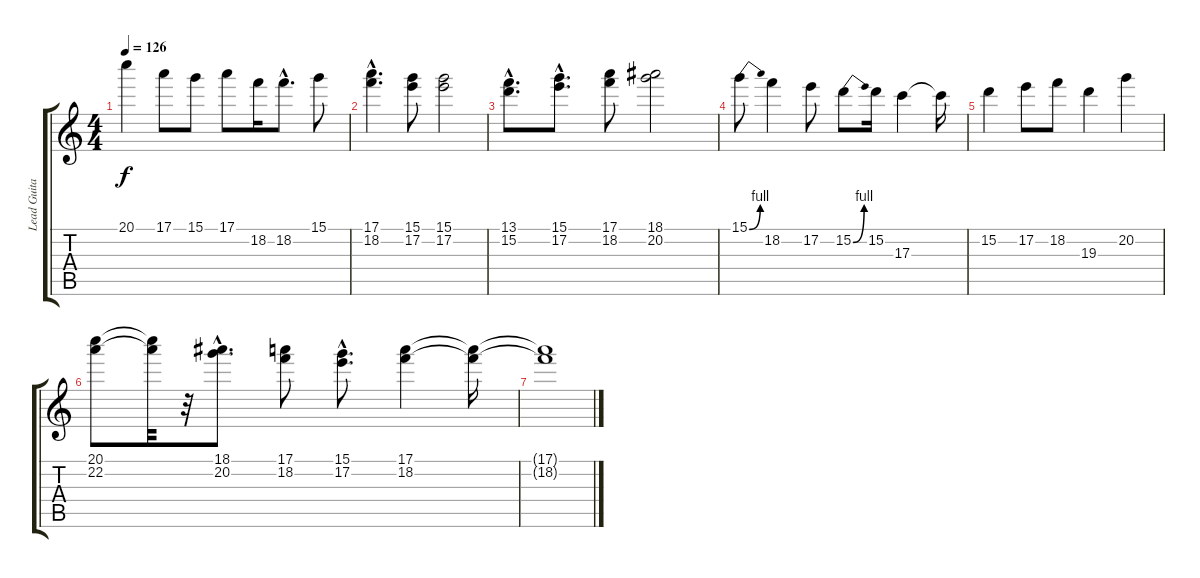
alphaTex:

\track ("Lead Guitar 1" "Lead Guita") {instrument distortionguitar}
\staff {score tabs}
\tuning (E4 B3 G3 D3 A2 E2) {hide}
\ts (4 4)
\tempo 126
\clef g2
\ks c
20.1.4{dy f} 17.1.8 15.1.8 17.1.8 18.2.16 18.2{hac}.8{d} 15.1.8 |
(17.1{hac} 18.2{hac}).4{d} (15.1 17.2).8 (15.1 17.2).2 |
(13.1{hac} 15.2{hac}).8{d} (15.1{hac} 17.2{hac}).8{d} (17.1 18.2).8 (18.1 20.2).2 |
15.1{be (bend 0 0 60 4)}.8 18.2.4 17.2.8 15.2{be (bend 0 0 60 4)}.8 15.2.16 17.3.4 17.3{t}.16 |
15.2.4 17.2.8 18.2.8 19.3.4 20.2.4 |
(20.1 22.2).8 (20.1{t} 22.2{t}).32 r.32 (18.1{hac} 20.2{hac}).8{d} (17.1 18.2).8 (15.1{hac} 17.2{hac}).8{d} (17.1 18.2).4 (17.1{t} 18.2{t}).16 |
(17.1{t} 18.2{t}).1{volume 0}
